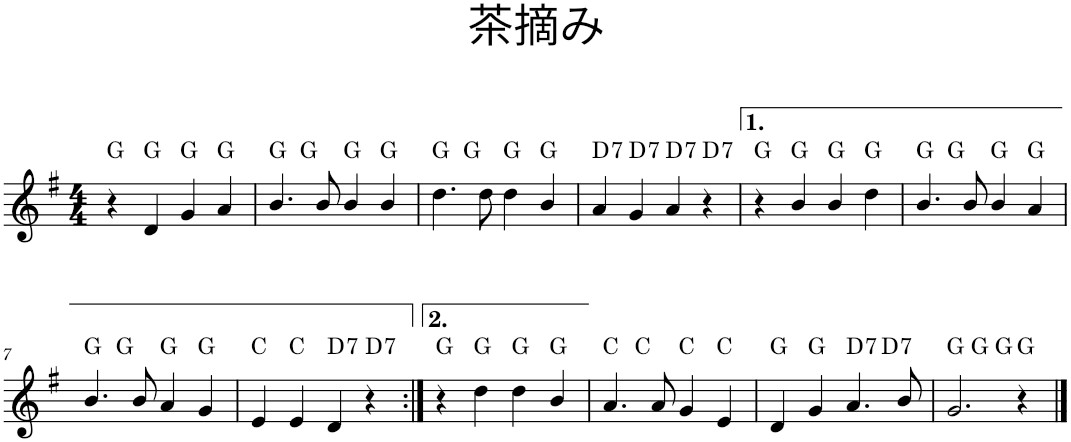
**kern	**harte
*part1	*part1
*staff1	*
*I"Piano	*
*I'Pno.	*
*clefG2	*
*k[f#]	*
*M4/4	*
=1	=1
4r	G:maj
4d/	G:maj
4g/	G:maj
4a/	G:maj
=2	=2
*^	*
4.b/	4ryy	G:maj
.	2.ryy	G:maj
8b/	.	.
4b/	.	G:maj
4b/	.	G:maj
=3	=3	=3
4.dd\	4ryy	G:maj
.	2.ryy	G:maj
8dd\	.	.
4dd\	.	G:maj
4b/	.	G:maj
=4	=4	=4
!	!	!LO:H:kt=7
*v	*v	*
4a/	D:7
!	!LO:H:kt=7
4g/	D:7
!	!LO:H:kt=7
4a/	D:7
!	!LO:H:kt=7
4r	D:7
=5	=5
4r	G:maj
4b/	G:maj
4b/	G:maj
4dd\	G:maj
=6	=6
*^	*
4.b/	4ryy	G:maj
.	2.ryy	G:maj
8b/	.	.
4b/	.	G:maj
4a/	.	G:maj
!!LO:LB:g=z	!!
=7	=7	=7
4.b/	4ryy	G:maj
.	2.ryy	G:maj
8b/	.	.
4a/	.	G:maj
4g/	.	G:maj
*v	*v	*
=8	=8
4e/	C:maj
4e/	C:maj
!	!LO:H:kt=7
4d/	D:7
!	!LO:H:kt=7
4r	D:7
=9:|!	=9:|!
4r	G:maj
4dd\	G:maj
4dd\	G:maj
4b/	G:maj
=10	=10
*^	*
4.a/	4ryy	C:maj
.	2.ryy	C:maj
8a/	.	.
4g/	.	C:maj
4e/	.	C:maj
=11	=11	=11
4d/	2.ryy	G:maj
4g/	.	G:maj
!	!	!LO:H:kt=7
4.a/	.	D:7
!	!	!LO:H:kt=7
.	4ryy	D:7
8b/	.	.
=12	=12	=12
*	*^	*
2.g/	4ryy	2ryy	G:maj
.	2.ryy	.	G:maj
.	.	2ryy	G:maj
4r	.	.	G:maj
*v	*v	*v	*
==	==
*-	*-
